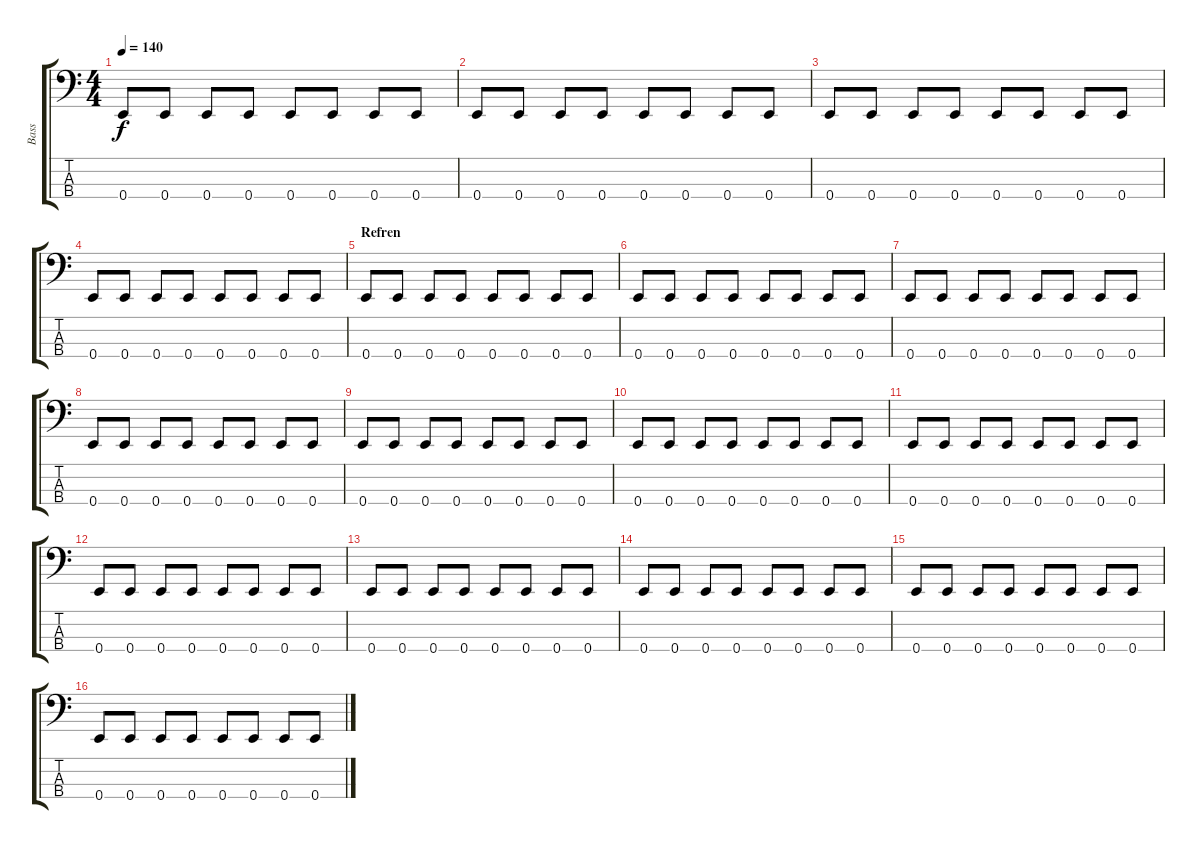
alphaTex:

\track ("Bass" "Bass") {instrument electricbasspick}
\staff {score tabs}
\tuning (G2 D2 A1 E1) {hide}
\ts (4 4)
\tempo 140
\clef f4
\ks c
0.4.8{dy f} 0.4.8 0.4.8 0.4.8 0.4.8 0.4.8 0.4.8 0.4.8 |
0.4.8 0.4.8 0.4.8 0.4.8 0.4.8 0.4.8 0.4.8 0.4.8 |
0.4.8 0.4.8 0.4.8 0.4.8 0.4.8 0.4.8 0.4.8 0.4.8 |
0.4.8 0.4.8 0.4.8 0.4.8 0.4.8 0.4.8 0.4.8 0.4.8 |
\section ("" "Refren")
0.4.8 0.4.8 0.4.8 0.4.8 0.4.8 0.4.8 0.4.8 0.4.8 |
0.4.8 0.4.8 0.4.8 0.4.8 0.4.8 0.4.8 0.4.8 0.4.8 |
0.4.8 0.4.8 0.4.8 0.4.8 0.4.8 0.4.8 0.4.8 0.4.8 |
0.4.8 0.4.8 0.4.8 0.4.8 0.4.8 0.4.8 0.4.8 0.4.8 |
0.4.8 0.4.8 0.4.8 0.4.8 0.4.8 0.4.8 0.4.8 0.4.8 |
0.4.8 0.4.8 0.4.8 0.4.8 0.4.8 0.4.8 0.4.8 0.4.8 |
0.4.8 0.4.8 0.4.8 0.4.8 0.4.8 0.4.8 0.4.8 0.4.8 |
0.4.8 0.4.8 0.4.8 0.4.8 0.4.8 0.4.8 0.4.8 0.4.8 |
0.4.8 0.4.8 0.4.8 0.4.8 0.4.8 0.4.8 0.4.8 0.4.8 |
0.4.8 0.4.8 0.4.8 0.4.8 0.4.8 0.4.8 0.4.8 0.4.8 |
0.4.8 0.4.8 0.4.8 0.4.8 0.4.8 0.4.8 0.4.8 0.4.8 |
0.4.8 0.4.8 0.4.8 0.4.8 0.4.8 0.4.8 0.4.8 0.4.8
